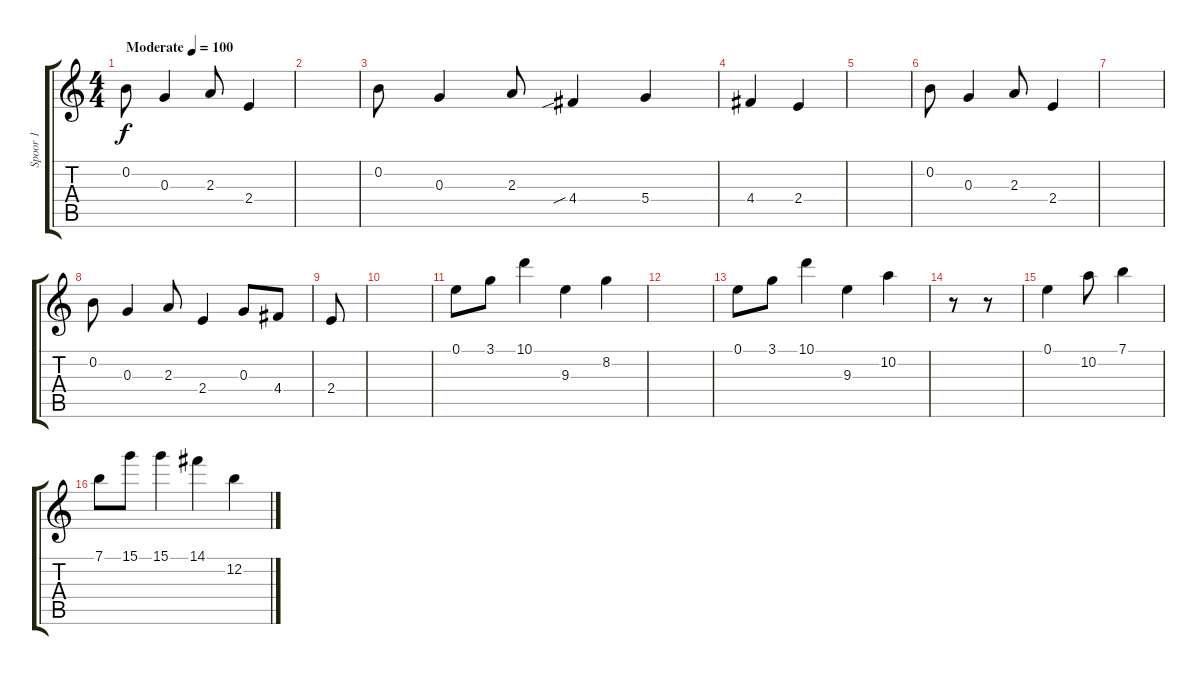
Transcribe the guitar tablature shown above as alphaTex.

\track ("Spoor 1" "Spoor 1") {instrument acousticguitarsteel}
\staff {score tabs}
\tuning (E4 B3 G3 D3 A2 E2) {hide}
\ts (4 4)
\tempo (100 "Moderate")
\clef g2
\ks c
0.2.8{dy f instrument acousticguitarsteel} 0.3.4 2.3.8 2.4.4 |
|
0.2.8 0.3.4 2.3.8 4.4{sib}.4 5.4.4 |
4.4.4 2.4.4 |
|
0.2.8 0.3.4 2.3.8 2.4.4 |
|
0.2.8 0.3.4 2.3.8 2.4.4 0.3.8 4.4.8 |
2.4.8 |
|
0.1.8 3.1.8 10.1.4 9.3.4 8.2.4 |
|
0.1.8 3.1.8 10.1.4 9.3.4 10.2.4 |
r.8 r.8 |
0.1.4 10.2.8 7.1.4 |
7.1.8 15.1.8 15.1.4 14.1.4 12.2.4
